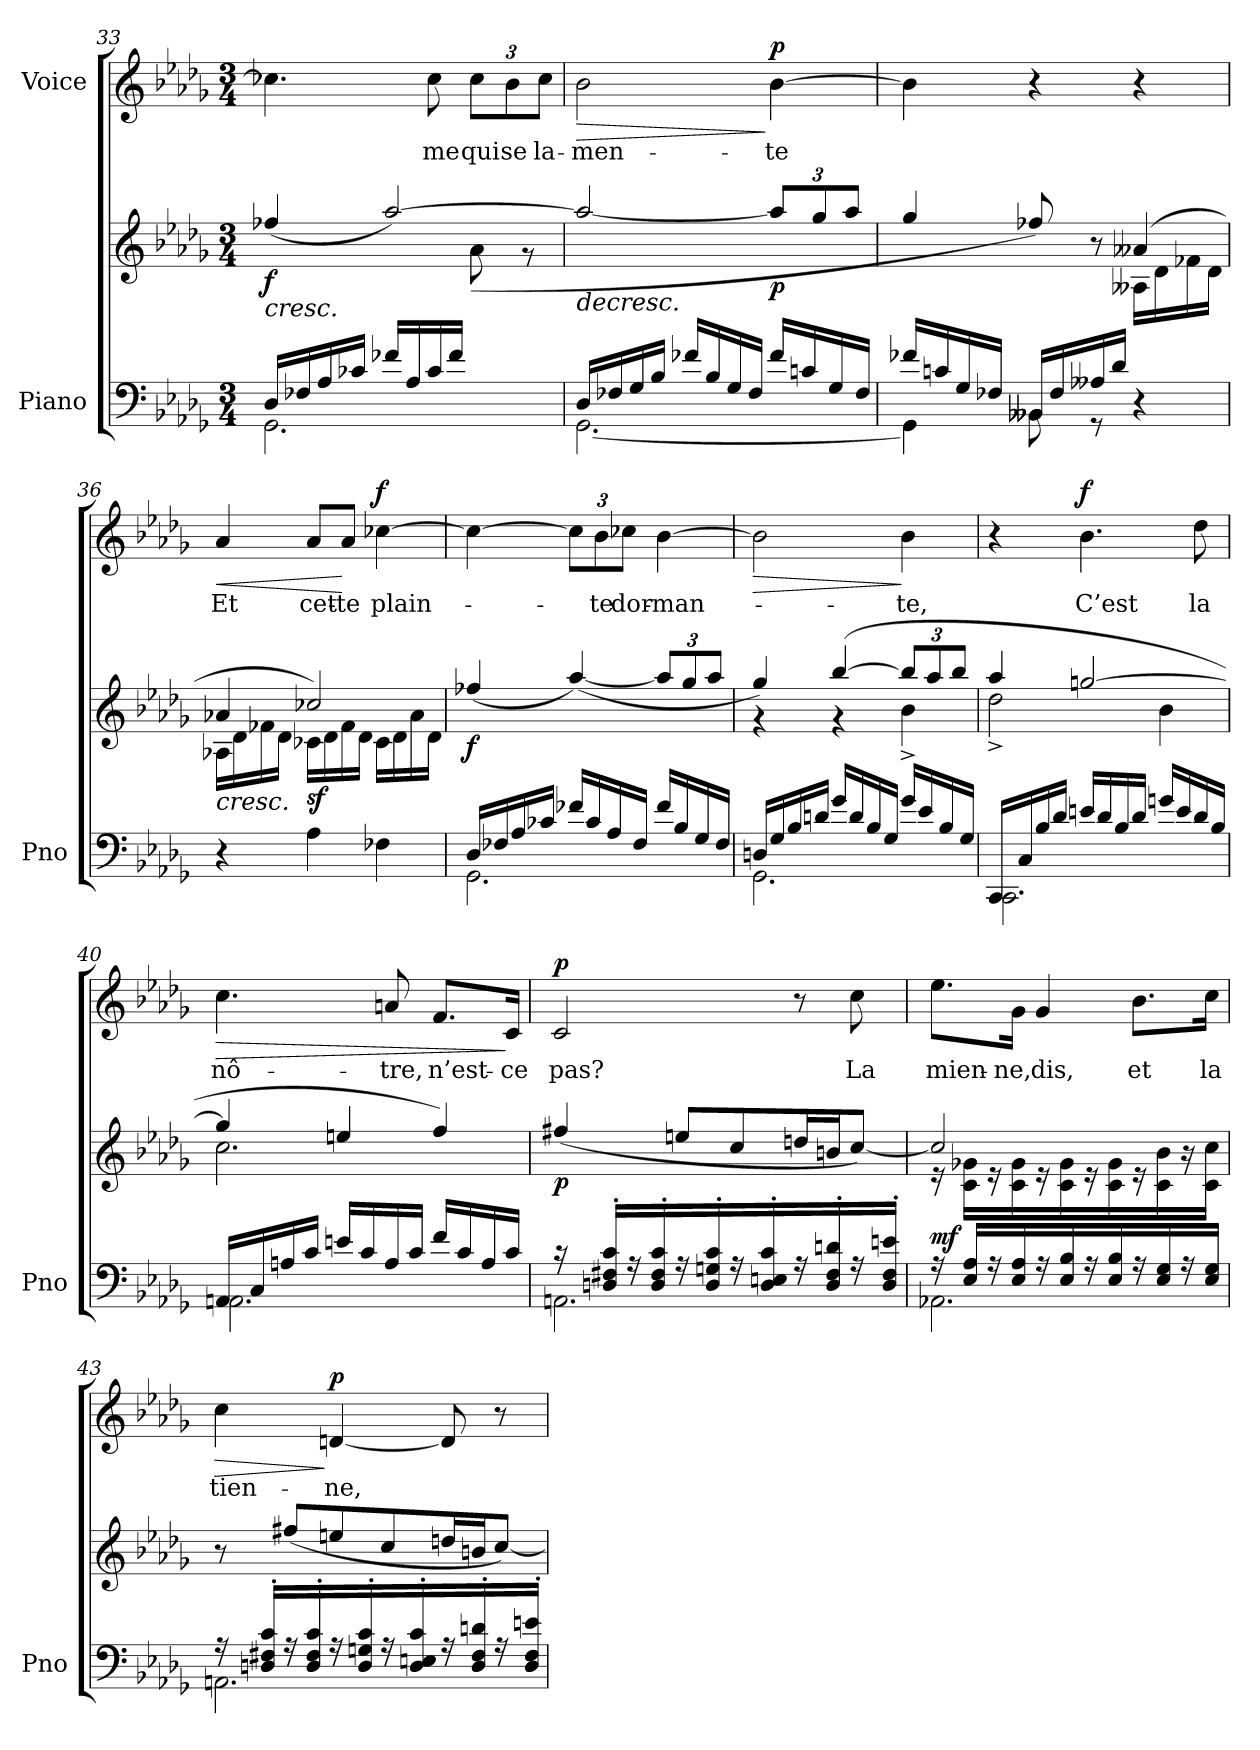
**kern	**kern	**dynam	**kern	**text	**dynam
*part2	*part2	*part2	*part1	*part1	*part1
*staff3	*staff2	*staff2/3	*staff1	*staff1	*staff1
*I"Piano	*	*	*I"Voice	*	*
*I'Pno	*	*	*	*	*
*clefF4	*clefG2	*	*clefG2	*	*
*k[b-e-a-d-g-]	*k[b-e-a-d-g-]	*	*k[b-e-a-d-g-]	*	*
*M3/4	*M3/4	*	*M3/4	*	*
=33	=33	=33	=33	=33	=33
*^	*	*	*	*	*
*	*^	*	*	*	*	*
!	!	!	!	!LO:HP:b	!	!	!
*	*	*	*^	*	*	*	*
!	!	!	!	!	!LO:DY:n=1:b	!	!	!
(16D-/LL	2.GG-\	2ryy	(>4ff-X/	2ryy	< f	4.cc-X\]	.	.
16F-X/	.	.	.	.	.	.	.	.
16A-/	.	.	.	.	.	.	.	.
16c-X/JJ	.	.	.	.	.	.	.	.
16f-X/LL	.	.	[2aa-/)	.	.	.	.	.
16A-/	.	.	.	.	.	.	.	.
16c-/	.	.	.	.	.	8cc-\	-me	.
16f-/JJ	.	.	.	.	.	.	.	.
4ryy	.	8ryy	.	(8a-\	.	12cc-\L	qui	.
.	.	.	.	.	.	12b-\	se	.
.	.	8ryy	.	8r	.	.	.	.
.	.	.	.	.	.	12cc-\J	la-	.
*	*v	*v	*	*	*	*	*	*
*	*	*v	*v	*	*	*	*
=34	=34	=34	=34	=34	=34	=34
!	!	!	!LO:HP:b	!	!	!LO:HP:b
16D-/LL	[2.GG-\	2aa-/_	>	2b-\	-men-	>
16F-X/	.	.	.	.	.	.
16G-/	.	.	.	.	.	.
16B-/JJ	.	.	.	.	.	.
16f-X/LL	.	.	.	.	.	.
16B-/	.	.	.	.	.	.
16G-/	.	.	.	.	.	.
16F-/JJ	.	.	.	.	.	.
*	*	*Xbrackettup	*	*	*	*
!	!	!	!LO:DY:n=1:b	!	!	!LO:DY:n=1:a
16f-/LL	.	12aa-/L]	[ p	[4b-\	-te	] p
16cn/	.	.	.	.	.	.
.	.	12gg-/	.	.	.	.
16G-/	.	.	.	.	.	.
.	.	12aa-/J	.	.	.	.
16F-/JJ	.	.	.	.	.	.
=35	=35	=35	=35	=35	=35	=35
*	*^	*^	*	*	*	*
16f-X/LL	4GG-\]	4ryy	4gg-/	2ryy	.	4b-\]	.	.
16cn/	.	.	.	.	.	.	.	.
16G-/	.	.	.	.	.	.	.	.
16F-X/JJ	.	.	.	.	.	.	.	.
16BB--X/LL	8BB--\	4ryy	8ff-X/)	.	.	4r	.	.
16F-/	.	.	.	.	.	.	.	.
16A--X/	8r	.	8r	.	.	.	.	.
16d-/JJ	.	.	.	.	.	.	.	.
4r	4ryy	8ryy	(4a--X/	16A--X\LL	.	4r	.	.
.	.	.	.	16d-\	.	.	.	.
.	.	8ryy	.	16f-X\	.	.	.	.
.	.	.	.	16d-\JJ	.	.	.	.
*v	*v	*v	*	*	*	*	*	*
=36	=36	=36	=36	=36	=36	=36
!	!	!	!LO:HP:b	!	!	!LO:HP:b
4r	4a-X/	16A-X\LL	<	4a-/	Et	<
.	.	16d-\	.	.	.	.
.	.	16f-X\	.	.	.	.
.	.	16d-\JJ	.	.	.	.
!	!	!	!LO:DY:n=1:b	!	!	!
4A-\	2cc-X/)	16c-X\LL	] sf	8a-/L	cet-	.
.	.	16d-\	.	.	.	.
.	.	16f-\	.	8a-/J	-te	[
.	.	16d-\JJ	.	.	.	.
!	!	!	!	!	!	!LO:DY:a
4F-X\	.	16c-\LL	.	[4cc-X\	plain-	f
.	.	16d-\	.	.	.	.
.	.	16a-\	.	.	.	.
.	.	16d-\JJ	.	.	.	.
*	*v	*v	*	*	*	*
.	.	[	.	.	.
=37	=37	=37	=37	=37	=37
*^	*	*	*	*	*
!	!	!	!LO:DY:b	!	!	!
16D-/LL	2.GG-\	(>4ff-X/	f	4cc-\_	.	.
16F-X/	.	.	.	.	.	.
16A-/	.	.	.	.	.	.
16c-X/JJ	.	.	.	.	.	.
16f-X/LL	.	(>[>4aa-/)	.	12cc-\L]	.	.
16c-/	.	.	.	.	.	.
.	.	.	.	12b-\	-te	.
16A-/	.	.	.	.	.	.
.	.	.	.	12cc-X\J	dor-	.
16F-/JJ	.	.	.	.	.	.
16f-/LL	.	12aa-/L]	.	[4b-\	-man-	.
16B-/	.	.	.	.	.	.
.	.	12gg-/	.	.	.	.
16G-/	.	.	.	.	.	.
.	.	12aa-/J	.	.	.	.
16F-/JJ	.	.	.	.	.	.
=38	=38	=38	=38	=38	=38	=38
*	*	*^	*	*	*	*
!	!	!	!	!	!	!	!LO:HP:b
16Dn/LL	2.GG-\	4gg-/)	4r	.	2b-\]	.	>
16G-/	.	.	.	.	.	.	.
16B-/	.	.	.	.	.	.	.
16dn/JJ	.	.	.	.	.	.	.
16g-/LL	.	([4bb-/	4r	.	.	.	.
16d/	.	.	.	.	.	.	.
16B-/	.	.	.	.	.	.	.
16G-/JJ	.	.	.	.	.	.	.
16g-/LL	.	12bb-/L]	4b-^\	.	4b-\	-te,	]
16e-/	.	.	.	.	.	.	.
.	.	12aa-/	.	.	.	.	.
16B-/	.	.	.	.	.	.	.
.	.	12bb-/J	.	.	.	.	.
16G-/JJ	.	.	.	.	.	.	.
=39	=39	=39	=39	=39	=39	=39	=39
*	*	*	*^	*	*	*	*
16CC/LL	2.CC\	4aa-/	2dd-^\	16ryy	.	4r	.	.
!	!	!	!	!	!LO:DY:b	!	!	!
!	!	!	!	!	!LO:DY:n=1:b	!	!	!
16C/	.	.	.	2ryy	f other-dynamics	.	.	.
16B-/	.	.	.	.	.	.	.	.
16d-/JJ	.	.	.	.	.	.	.	.
!	!	!	!	!	!	!	!	!LO:DY:a
16en/LL	.	[2ggn/	.	.	.	4.b-\	C’est	f
16d-/	.	.	.	.	.	.	.	.
16B-/	.	.	.	.	.	.	.	.
16d-/JJ	.	.	.	.	.	.	.	.
16gn/LL	.	.	4b-\	.	.	.	.	.
16e/	.	.	.	8.ryy	.	.	.	.
16d-/	.	.	.	.	.	8dd-\	la	.
16B-/JJ	.	.	.	.	.	.	.	.
=40	=40	=40	=40	=40	=40	=40	=40	=40
!	!	!	!	!	!	!	!	!LO:HP:b
*	*	*	*v	*v	*	*	*	*
16AAn/LL	2.AA\	4ggn/]	2.cc\	.	4.cc\	nô-	>
16C/	.	.	.	.	.	.	.
16An/	.	.	.	.	.	.	.
16c/JJ	.	.	.	.	.	.	.
16en/LL	.	4een/	.	.	.	.	.
16c/	.	.	.	.	.	.	.
16A/	.	.	.	.	8an/	-tre,	.
16c/JJ	.	.	.	.	.	.	.
16f/LL	.	4ff/)	.	.	8.f/L	n’est-	.
16c/	.	.	.	.	.	.	.
16A/	.	.	.	.	.	.	.
16c/JJ	.	.	.	.	16c/Jk	-ce	]
*	*	*v	*v	*	*	*	*
=41	=41	=41	=41	=41	=41	=41
!	!	!	!LO:DY:b	!	!	!LO:DY:a
16r	2.AAn\	(>4ff#X/	p	2c/	pas?	p
16Dn/' 16F#X/' 16c/'LL	.	.	.	.	.	.
16r	.	.	.	.	.	.
16D/' 16F#/' 16c/'	.	.	.	.	.	.
16r	.	8een/L	.	.	.	.
16D/' 16Gn/' 16c/'	.	.	.	.	.	.
16r	.	8cc/	.	.	.	.
16D/' 16En/' 16c/'	.	.	.	.	.	.
16r	.	16ddn/L	.	8r	.	.
16D/' 16F#/' 16dn/'	.	16bn/J	.	.	.	.
!	!	!	!	!	!	!LO:DY:a
!	!	!	!	!	!	!LO:DY:n=1:a
16r	.	[8cc/J)	.	8cc\	La	f other-dynamics
16D/' 16F#/' 16en/'JJ	.	.	.	.	.	.
=42	=42	=42	=42	=42	=42	=42
*	*	*^	*	*	*	*
!	!	!	!	!LO:DY:a=2	!	!	!
16r	2.AA-X\	2cc/]	16r	mf	8.ee-\L	mien-	.
16E-/ 16A-/LL	.	.	16c\ 16g-X\LL	.	.	.	.
16r	.	.	16r	.	.	.	.
16E-/ 16A-/	.	.	16c\ 16g-\	.	16g-\Jk	-ne,	.
16r	.	.	16r	.	4g-/	dis,	.
16E-/ 16B-/	.	.	16c\ 16g-\	.	.	.	.
16r	.	.	16r	.	.	.	.
16E-/ 16B-/	.	.	16c\ 16g-\	.	.	.	.
16r	.	4ryy	16r	.	8.b-\L	et	.
16E-/ 16G-/	.	.	16c\ 16b-\	.	.	.	.
16r	.	.	16r	.	.	.	.
16E-/ 16G-/JJ	.	.	16c\ 16cc\JJ	.	16cc\Jk	la	.
=43	=43	=43	=43	=43	=43	=43	=43
!	!	!	!	!	!	!	!LO:HP:b
*	*	*v	*v	*	*	*	*
16r	2.AAn\	8r	.	4cc\	tien-	>
16Dn/' 16F#X/' 16c/'LL	.	.	.	.	.	.
16r	.	(8ff#X/L	.	.	.	.
16D/' 16F#/' 16c/'	.	.	.	.	.	.
!	!	!	!	!	!	!LO:DY:n=1:a
16r	.	8een/	.	[4dn/	-ne,	] p
16D/' 16Gn/' 16c/'	.	.	.	.	.	.
16r	.	8cc/	.	.	.	.
16D/' 16En/' 16c/'	.	.	.	.	.	.
16r	.	16ddn/L	.	8d/]	.	.
16D/' 16F#/' 16dn/'	.	16bn/J	.	.	.	.
16r	.	[8cc/J)	.	8r	.	.
16D/' 16F#/' 16en/'JJ	.	.	.	.	.	.
*v	*v	*	*	*	*	*
=	=	=	=	=	=
*-	*-	*-	*-	*-	*-
